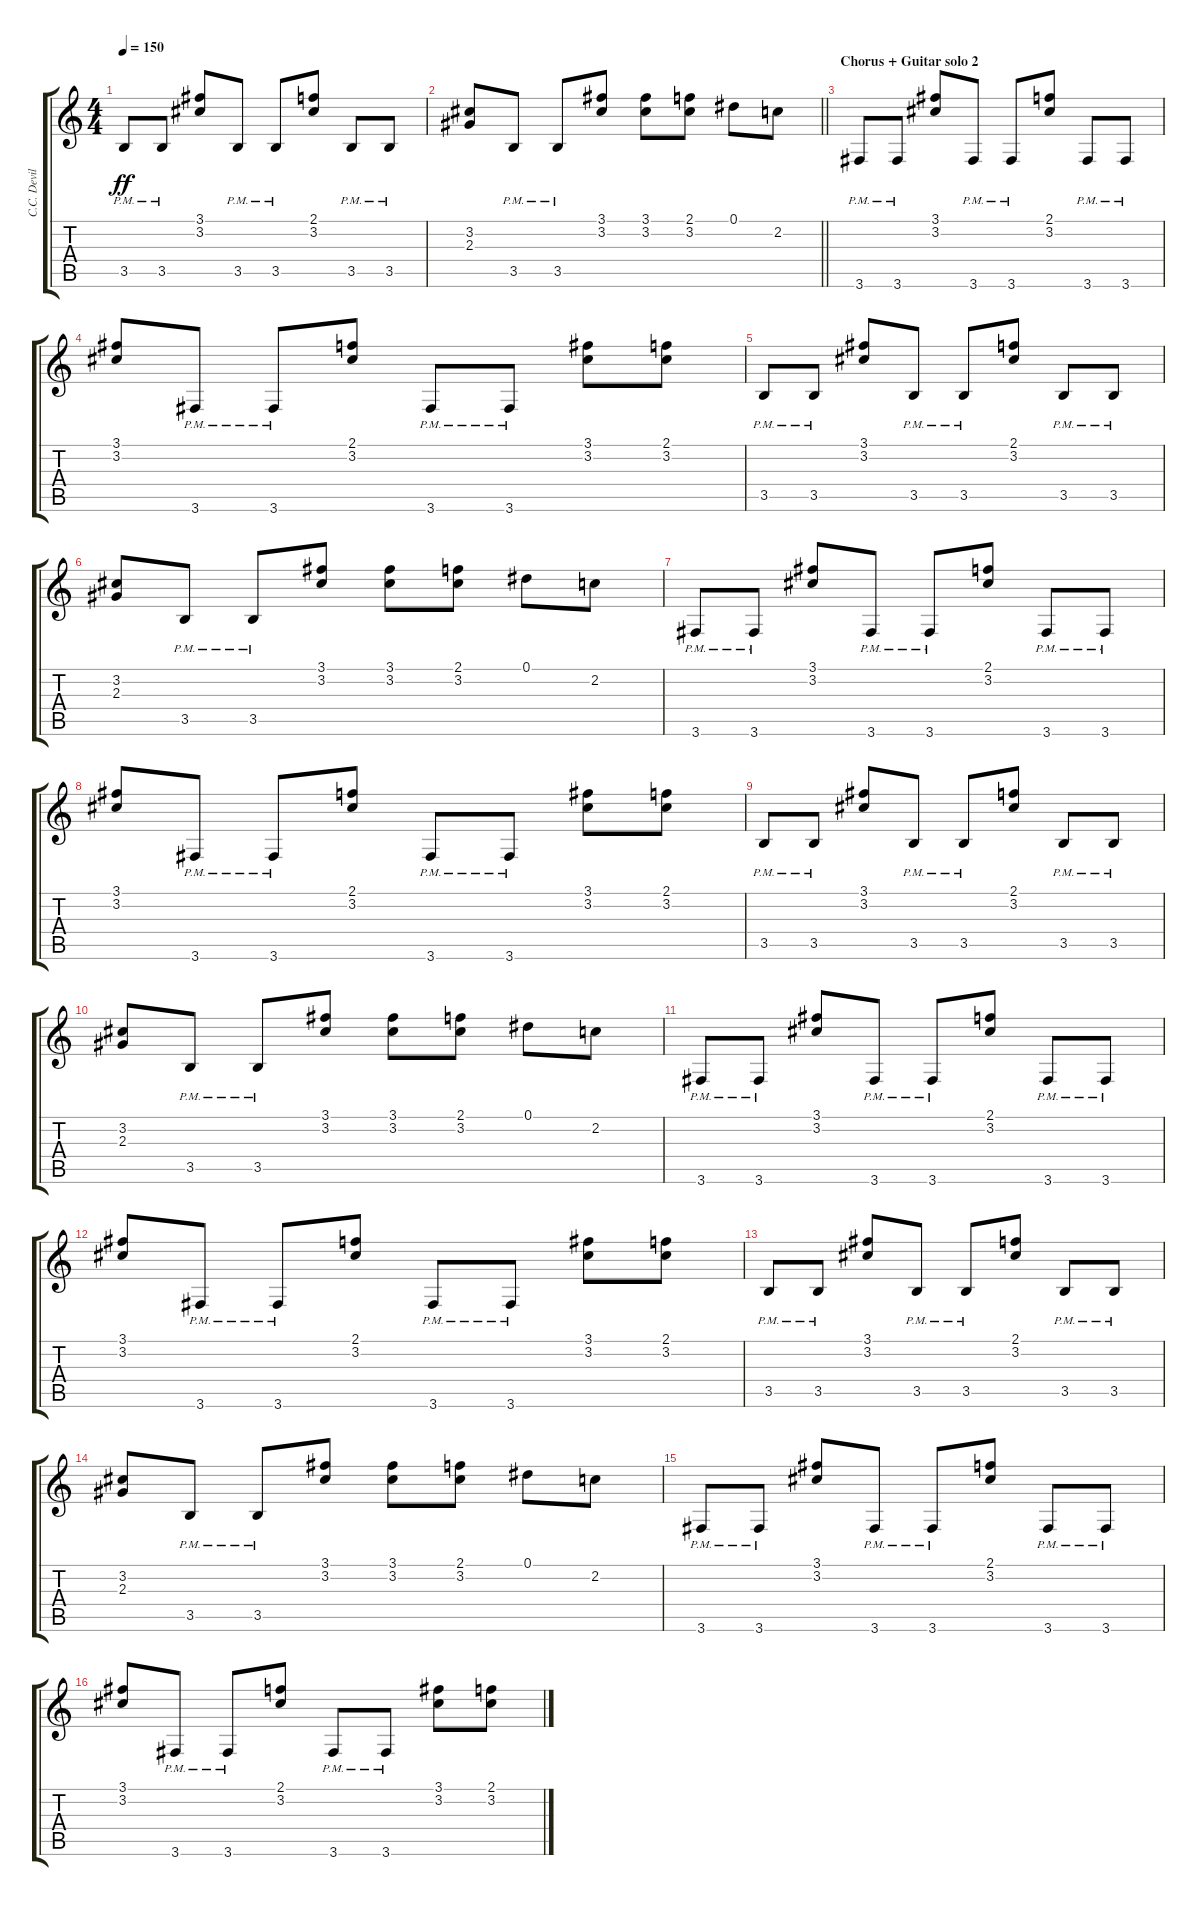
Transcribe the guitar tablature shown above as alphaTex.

\track ("C.C. Deville ( Rythm )" "C.C. Devil") {instrument distortionguitar}
\staff {score tabs}
\tuning (Eb4 Bb3 Gb3 Db3 Ab2 Eb2) {hide}
\ts (4 4)
\tempo 150
\clef g2
\ks c
3.5{pm}.8{dy ff} 3.5{pm}.8 (3.1 3.2).8 3.5{pm}.8 3.5{pm}.8 (2.1 3.2).8 3.5{pm}.8 3.5{pm}.8 |
\barLineRight lightlight
(3.2 2.3).8 3.5{pm}.8 3.5{pm}.8 (3.1 3.2).8 (3.1 3.2).8 (2.1 3.2).8 0.1.8 2.2.8 |
\section ("" "Chorus + Guitar solo 2")
3.6{pm}.8 3.6{pm}.8 (3.1 3.2).8 3.6{pm}.8 3.6{pm}.8 (2.1 3.2).8 3.6{pm}.8 3.6{pm}.8 |
(3.1 3.2).8 3.6{pm}.8 3.6{pm}.8 (2.1 3.2).8 3.6{pm}.8 3.6{pm}.8 (3.1 3.2).8 (2.1 3.2).8 |
3.5{pm}.8 3.5{pm}.8 (3.1 3.2).8 3.5{pm}.8 3.5{pm}.8 (2.1 3.2).8 3.5{pm}.8 3.5{pm}.8 |
(3.2 2.3).8 3.5{pm}.8 3.5{pm}.8 (3.1 3.2).8 (3.1 3.2).8 (2.1 3.2).8 0.1.8 2.2.8 |
3.6{pm}.8 3.6{pm}.8 (3.1 3.2).8 3.6{pm}.8 3.6{pm}.8 (2.1 3.2).8 3.6{pm}.8 3.6{pm}.8 |
(3.1 3.2).8 3.6{pm}.8 3.6{pm}.8 (2.1 3.2).8 3.6{pm}.8 3.6{pm}.8 (3.1 3.2).8 (2.1 3.2).8 |
3.5{pm}.8 3.5{pm}.8 (3.1 3.2).8 3.5{pm}.8 3.5{pm}.8 (2.1 3.2).8 3.5{pm}.8 3.5{pm}.8 |
(3.2 2.3).8 3.5{pm}.8 3.5{pm}.8 (3.1 3.2).8 (3.1 3.2).8 (2.1 3.2).8 0.1.8 2.2.8 |
3.6{pm}.8 3.6{pm}.8 (3.1 3.2).8 3.6{pm}.8 3.6{pm}.8 (2.1 3.2).8 3.6{pm}.8 3.6{pm}.8 |
(3.1 3.2).8 3.6{pm}.8 3.6{pm}.8 (2.1 3.2).8 3.6{pm}.8 3.6{pm}.8 (3.1 3.2).8 (2.1 3.2).8 |
3.5{pm}.8 3.5{pm}.8 (3.1 3.2).8 3.5{pm}.8 3.5{pm}.8 (2.1 3.2).8 3.5{pm}.8 3.5{pm}.8 |
(3.2 2.3).8 3.5{pm}.8 3.5{pm}.8 (3.1 3.2).8 (3.1 3.2).8 (2.1 3.2).8 0.1.8 2.2.8 |
3.6{pm}.8 3.6{pm}.8 (3.1 3.2).8 3.6{pm}.8 3.6{pm}.8 (2.1 3.2).8 3.6{pm}.8 3.6{pm}.8 |
(3.1 3.2).8 3.6{pm}.8 3.6{pm}.8 (2.1 3.2).8 3.6{pm}.8 3.6{pm}.8 (3.1 3.2).8 (2.1 3.2).8
